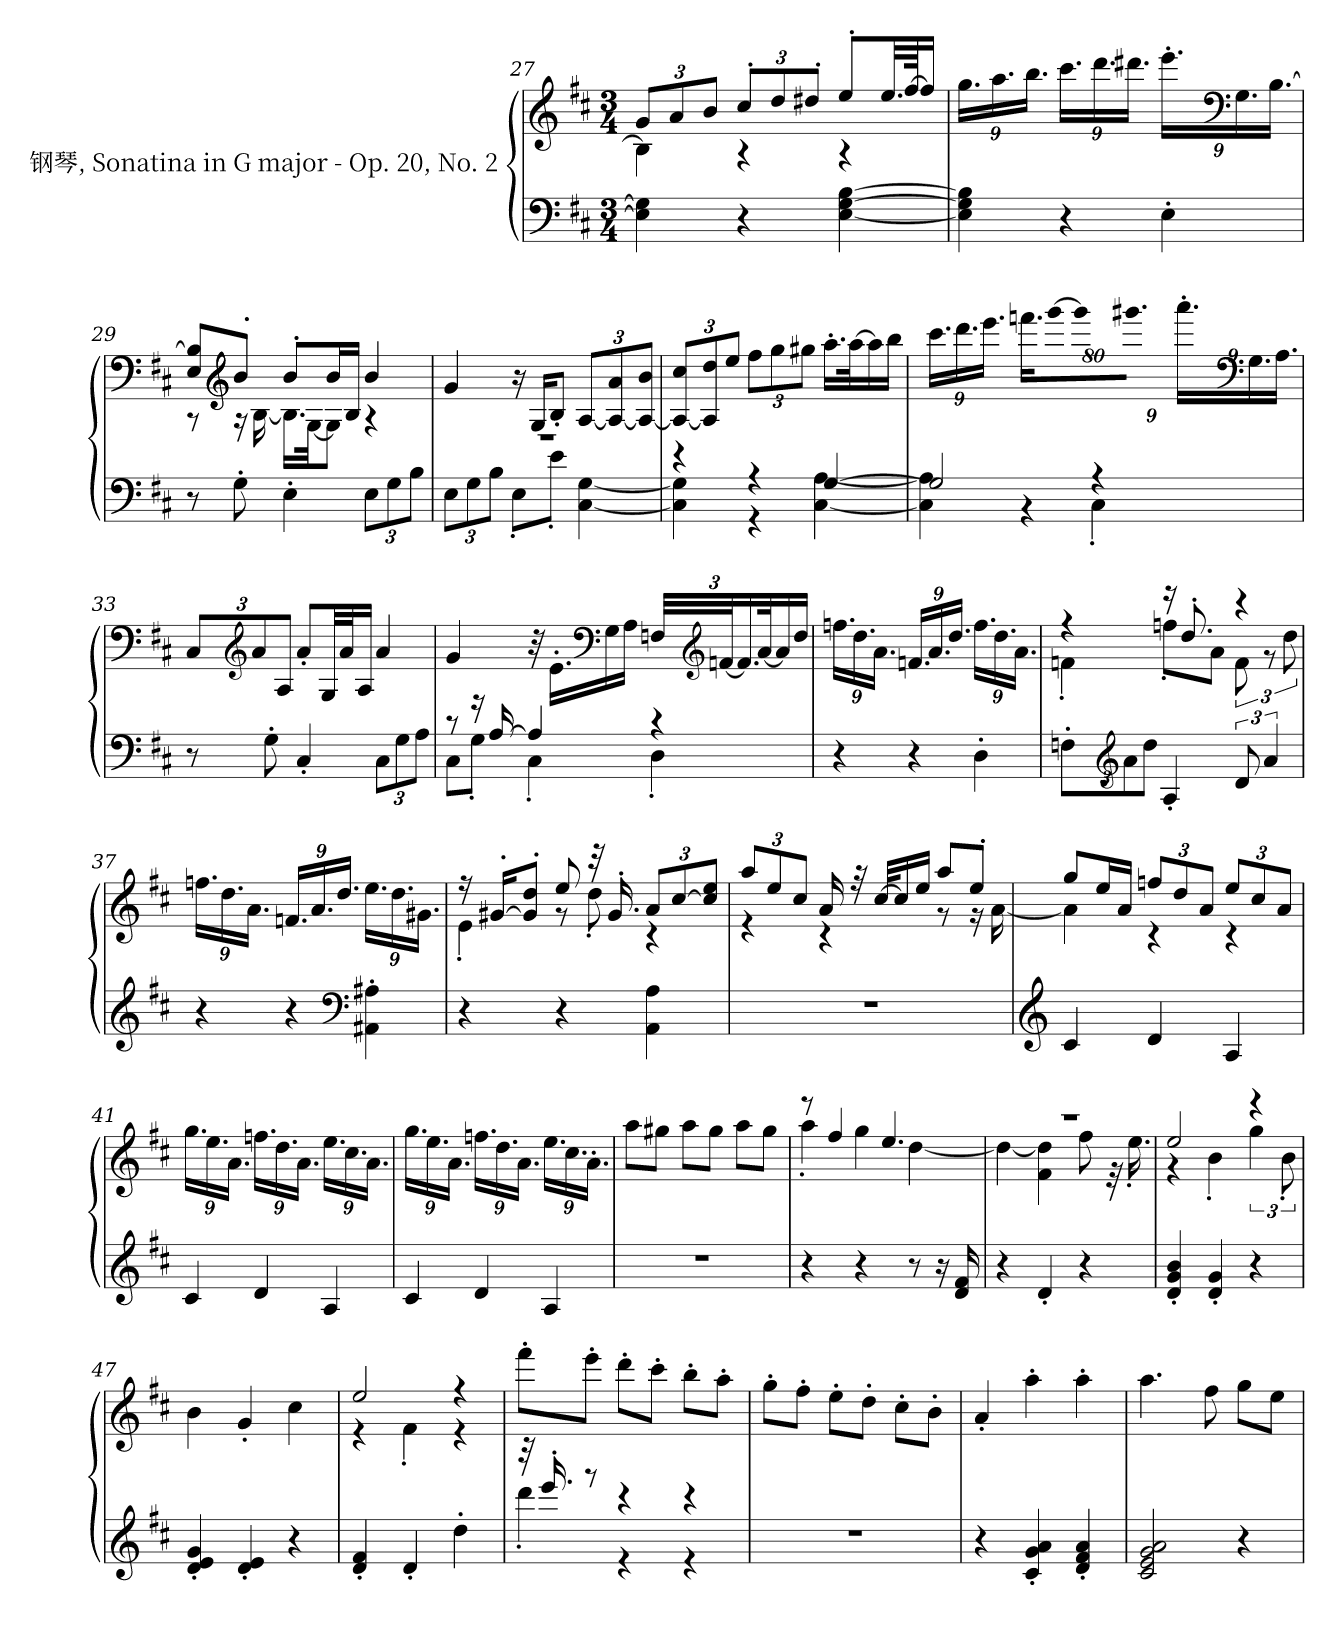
**kern	**kern
*part1	*part1
*staff2	*staff1
*I"钢琴, Sonatina in G major - Op. 20, No. 2	*
*clefF4	*clefG2
*k[f#c#]	*k[f#c#]
*M3/4	*M3/4
*	*Xbrackettup
=27	=27
*	*^
4E\] 4G\]	12g/L	4B\]
.	12a/	.
.	12b/J	.
4r	12cc#'/L	4r
.	12dd/	.
.	12dd#X'/J	.
[4E\ [4G\ [4B\	8ee'/L	4r
.	32.ee/LL	.
.	[64ff#/JK	.
.	16ff#/JJ]	.
*	*v	*v
!!LO:LB:g=z
=28	=28
4E\] 4G\] 4B\]	18.gg\LL
.	18.aa\
.	18.bb\JJ
4r	18.ccc#\LL
.	18.ddd\
.	18.ddd#X\JJ
4E'\	18.eee'\LL
*	*clefF4
.	18.G\
.	[18.B\JJ
=29	=29
*	*^
8r	8E/ 8B/]L	8r
*	*clefG2	*
8G'\	8b'/J	16r
.	.	[16B\
4E'\	8b'/L	16.B\LL]
.	.	[32G\JK
.	16b/L	8G\J]
.	16B/JJ	.
*Xbrackettup	*	*
12E\L	4b/	4r
12G\	.	.
12B\J	.	.
*	*v	*v
=30	=30
*^	*
2.r	12E\L	4g/
.	12G\	.
.	12B\J	.
.	8E'\L	16r
.	.	16G/KL
.	8e'\J	8B'/J
.	[4C#\ [4G\	[12A/L
.	.	12A/_ 12a/
.	.	12A/_ 12b/J
!!LO:PB:g=z
=31	=31	=31
4r	4C#\] 4G\]	12A/_ 12cc#/L
.	.	12A/] 12dd/
.	.	12ee/J
4r	4r	12ff#\L
.	.	12gg\
.	.	12gg#X\J
[4G/	[4C#\ [4A\	16.aa'\LL
.	.	[32aa\K
.	.	16aa\]
.	.	16bb\JJ
=32	=32	=32
2G/]	4C#\] 4A\]	18.ccc#\LL
.	.	18.ddd\
.	.	18.eee\JJ
.	4r	18.fffn\KL
!	!	!LO:N:vis=8
.	.	[640%71ggg\
!	!	!LO:N:vis=64
.	.	640%9ggg\KLL]
.	.	36.ggg#X\JJJ
4r	4C#'\	18.aaa'\LL
*	*	*clefF4
.	.	18.G\
.	.	18.A\JJ
*v	*v	*
=33	=33
8r	12C#/L
*	*clefG2
.	12a/
8G'\	.
.	12A/J
4C#'/	8a'/L
.	32G/LL
.	32a/J
.	16A/JJ
12C#\L	4a/
12G\	.
12A\J	.
!!LO:LB:g=z
=34	=34
*^	*
8r	8C#\L	4g/
16r	8G'\J	.
[16A/	.	.
4A/]	4C#'\	32r
.	.	16.e'\LL
*	*	*clefF4
.	.	16G\
.	.	16A\JJ
4r	4D'\	48Fn/LLL
*	*	*clefG2
.	.	[48fn/J
.	.	24.f/]
.	.	[48a/K
.	.	16a/]
.	.	16dd/JJ
*v	*v	*
=35	=35
4r	18.ffn\LL
.	18.dd\
.	18.a\JJ
4r	18.fn/LL
.	18.a/
.	18.dd/JJ
4D'\	18.ff\LL
.	18.dd\
.	18.a\JJ
!!LO:LB:g=z
=36	=36
*	*^
12Fn'\L	4r	4fn'\
*clefG2	*	*
12a\	.	.
12dd\J	.	.
4A'/	16r	8ffn'\L
.	8.dd'/	.
.	.	8a\J
*brackettup	*	*brackettup
12d/	4r	12f\
6a/	.	12r
.	.	12dd\
*	*v	*v
=37	=37
*	*Xbrackettup
4r	18.ffn\LL
.	18.dd\
.	18.a\JJ
4r	18.fn/LL
.	18.a/
.	18.dd/JJ
*clefF4	*
4AA#X\' 4A#X\'	18.ee\LL
.	18.dd\
.	18.g#X\JJ
=38	=38
*	*^
4r	16r	4e'\
.	[16g#X'/KL	.
.	8g#/]' 8dd/'J	.
4r	8ee/	8r
.	32r	8dd'\
.	16.g#'/	.
4AA\ 4A\	12a/L	4r
.	[12cc#/	.
.	12cc#/] 12ee/J	.
!!LO:LB:g=z	!!
=39	=39	=39
2.r	12aa/L	4r
.	12ee/	.
.	12cc#/J	.
.	16a/	4r
.	32r	.
.	[32cc#/KLL	.
.	16cc#/]	.
.	16ee/JJ	.
.	8aa/L	8r
.	8ee'/J	16r
.	.	[16a\
=40	=40	=40
*clefG2	*	*
4c#/	8gg/L	4a\]
.	16ee/L	.
.	16a/JJ	.
4d/	12ffn/L	4r
.	12dd/	.
.	12a/J	.
4A/	12ee/L	4r
.	12cc#/	.
.	12a/J	.
*	*v	*v
=41	=41
4c#/	18.gg\LL
.	18.ee\
.	18.a\JJ
4d/	18.ffn\LL
.	18.dd\
.	18.a\JJ
4A/	18.ee\LL
.	18.cc#\
.	18.a\JJ
!!LO:LB:g=z
=42	=42
4c#/	18.gg\LL
.	18.ee\
.	18.a\JJ
4d/	18.ffn\LL
.	18.dd\
.	18.a\JJ
4A/	18.ee\LL
.	18.cc#\
.	18.a'\JJ
=43	=43
2.r	8aa\L
.	8gg#X\J
.	8aa\L
.	8gg#\J
.	8aa\L
.	8gg#\J
=44	=44
*	*^
4r	8r	4aa'\
.	4ff#/	.
4r	.	4gg\
.	4.ee/	.
8r	.	[4dd\
16r	.	.
16d/ 16f#/	.	.
=45	=45	=45
4r	2.r	4dd\_
4d'/	.	4f#\ 4dd\]
4r	.	8ff#\
.	.	32r
.	.	16.ee'\
=46	=46	=46
4d/' 4g/' 4b/'	2ee/	4r
4d/' 4g/'	.	4b'\
*	*	*brackettup
4r	4r	6gg\
.	.	12b'\
*	*v	*v
!!LO:LB:g=z
=47	=47
4d/' 4e/' 4g/'	4b\
4d/' 4e/'	4g'/
4r	4cc#\
=48	=48
*	*^
4d/' 4f#/'	2ee/	4r
4d'/	.	4f#'\
4dd'\	4r	4r
*	*v	*v
=49	=49
*^	*
32r	4ddd'\	8fff#'\L
16.eee'/	.	.
8r	.	8eee'\J
4r	4r	8ddd'\L
.	.	8ccc#'\J
4r	4r	8bb'\L
.	.	8aa'\J
*v	*v	*
=50	=50
2.r	8gg'\L
.	8ff#'\J
.	8ee'\L
.	8dd'\J
.	8cc#'\L
.	8b'\J
=51	=51
4r	4a'/
4c#/' 4g/' 4a/'	4aa'\
4d/' 4f#/' 4a/'	4aa'\
=52	=52
2c#/ 2e/ 2g/ 2a/	4.aa\
.	8ff#\
4r	8gg\L
.	8ee\J
=	=
*-	*-
